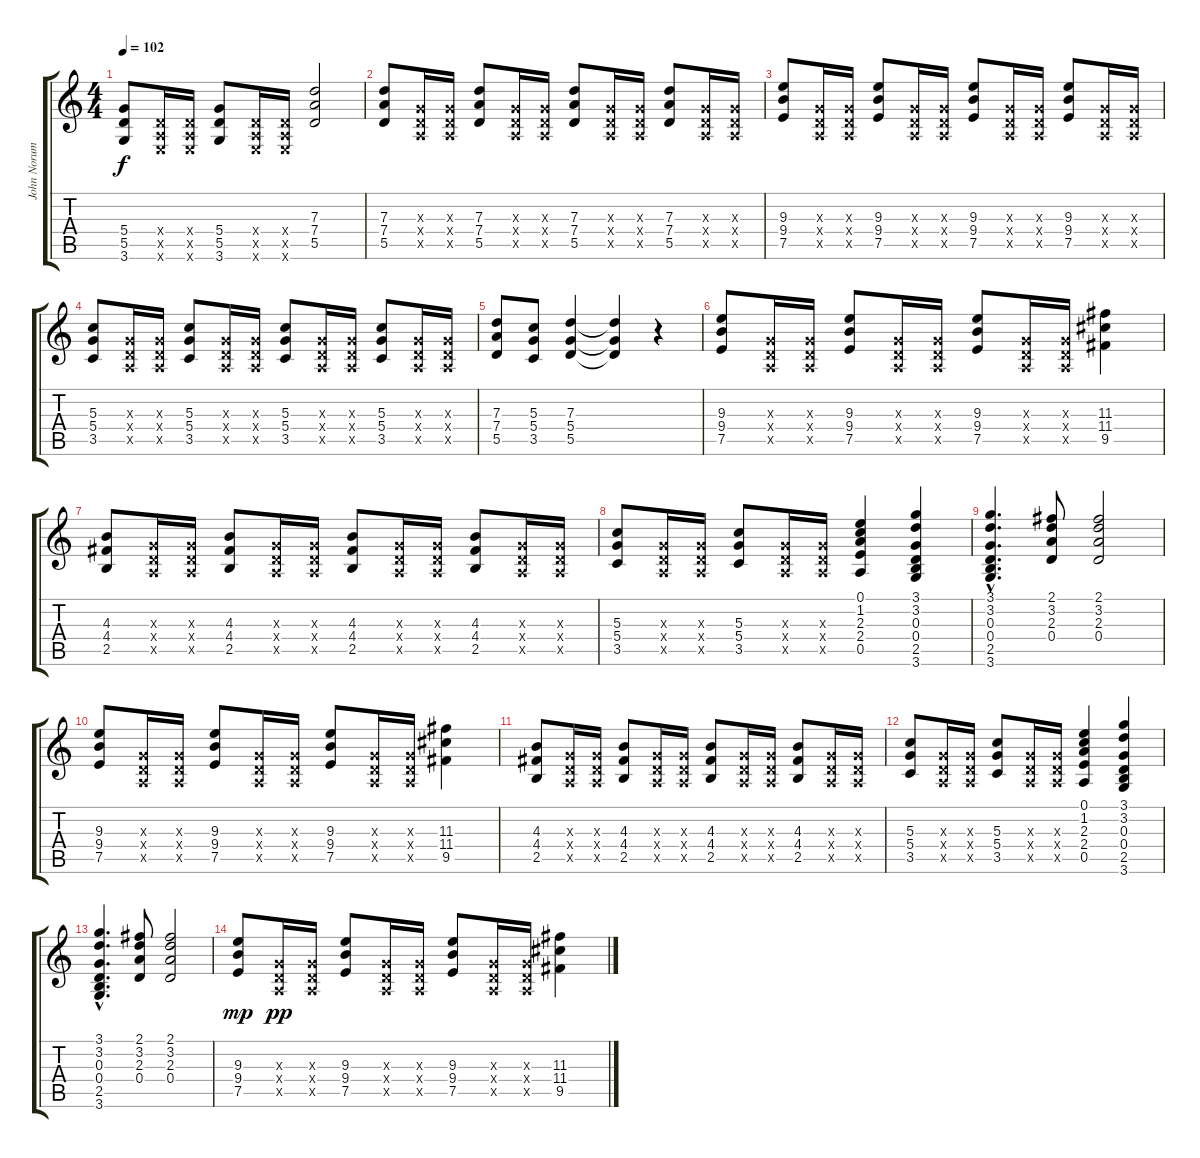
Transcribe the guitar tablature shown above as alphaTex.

\track ("John Norum" "John Norum") {instrument overdrivenguitar}
\staff {score tabs}
\tuning (E4 B3 G3 D3 A2 E2) {hide}
\ts (4 4)
\tempo 102
\clef g2
\ks c
(5.4 5.5 3.6).8{dy f} (0.4{x} 0.5{x} 0.6{x}).16 (0.4{x} 0.5{x} 0.6{x}).16 (5.4 5.5 3.6).8 (0.4{x} 0.5{x} 0.6{x}).16 (0.4{x} 0.5{x} 0.6{x}).16 (7.3 7.4 5.5).2 |
(7.3 7.4 5.5).8 (0.3{x} 0.4{x} 0.5{x}).16 (0.3{x} 0.4{x} 0.5{x}).16 (7.3 7.4 5.5).8 (0.3{x} 0.4{x} 0.5{x}).16 (0.3{x} 0.4{x} 0.5{x}).16 (7.3 7.4 5.5).8 (0.3{x} 0.4{x} 0.5{x}).16 (0.3{x} 0.4{x} 0.5{x}).16 (7.3 7.4 5.5).8 (0.3{x} 0.4{x} 0.5{x}).16 (0.3{x} 0.4{x} 0.5{x}).16 |
(9.3 9.4 7.5).8 (0.3{x} 0.4{x} 0.5{x}).16 (0.3{x} 0.4{x} 0.5{x}).16 (9.3 9.4 7.5).8 (0.3{x} 0.4{x} 0.5{x}).16 (0.3{x} 0.4{x} 0.5{x}).16 (9.3 9.4 7.5).8 (0.3{x} 0.4{x} 0.5{x}).16 (0.3{x} 0.4{x} 0.5{x}).16 (9.3 9.4 7.5).8 (0.3{x} 0.4{x} 0.5{x}).16 (0.3{x} 0.4{x} 0.5{x}).16 |
(5.3 5.4 3.5).8 (0.3{x} 0.4{x} 0.5{x}).16 (0.3{x} 0.4{x} 0.5{x}).16 (5.3 5.4 3.5).8 (0.3{x} 0.4{x} 0.5{x}).16 (0.3{x} 0.4{x} 0.5{x}).16 (5.3 5.4 3.5).8 (0.3{x} 0.4{x} 0.5{x}).16 (0.3{x} 0.4{x} 0.5{x}).16 (5.3 5.4 3.5).8 (0.3{x} 0.4{x} 0.5{x}).16 (0.3{x} 0.4{x} 0.5{x}).16 |
(7.3 7.4 5.5).8 (5.3 5.4 3.5).8 (7.3 5.4 5.5).4 (7.3{t} 5.4{t} 5.5{t}).4 r.4 |
(9.3 9.4 7.5).8 (0.3{x} 0.4{x} 0.5{x}).16 (0.3{x} 0.4{x} 0.5{x}).16 (9.3 9.4 7.5).8 (0.3{x} 0.4{x} 0.5{x}).16 (0.3{x} 0.4{x} 0.5{x}).16 (9.3 9.4 7.5).8 (0.3{x} 0.4{x} 0.5{x}).16 (0.3{x} 0.4{x} 0.5{x}).16 (11.3 11.4 9.5).4 |
(4.3 4.4 2.5).8 (0.3{x} 0.4{x} 0.5{x}).16 (0.3{x} 0.4{x} 0.5{x}).16 (4.3 4.4 2.5).8 (0.3{x} 0.4{x} 0.5{x}).16 (0.3{x} 0.4{x} 0.5{x}).16 (4.3 4.4 2.5).8 (0.3{x} 0.4{x} 0.5{x}).16 (0.3{x} 0.4{x} 0.5{x}).16 (4.3 4.4 2.5).8 (0.3{x} 0.4{x} 0.5{x}).16 (0.3{x} 0.4{x} 0.5{x}).16 |
(5.3 5.4 3.5).8 (0.3{x} 0.4{x} 0.5{x}).16 (0.3{x} 0.4{x} 0.5{x}).16 (5.3 5.4 3.5).8 (0.3{x} 0.4{x} 0.5{x}).16 (0.3{x} 0.4{x} 0.5{x}).16 (0.1 1.2 2.3 2.4 0.5).4 (3.1 3.2 0.3 0.4 2.5 3.6).4 |
(3.1{hac} 3.2{hac} 0.3{hac} 0.4{hac} 2.5{hac} 3.6{hac}).4{d} (2.1 3.2 2.3 0.4).8 (2.1 3.2 2.3 0.4).2 |
(9.3 9.4 7.5).8 (0.3{x} 0.4{x} 0.5{x}).16 (0.3{x} 0.4{x} 0.5{x}).16 (9.3 9.4 7.5).8 (0.3{x} 0.4{x} 0.5{x}).16 (0.3{x} 0.4{x} 0.5{x}).16 (9.3 9.4 7.5).8 (0.3{x} 0.4{x} 0.5{x}).16 (0.3{x} 0.4{x} 0.5{x}).16 (11.3 11.4 9.5).4 |
(4.3 4.4 2.5).8 (0.3{x} 0.4{x} 0.5{x}).16 (0.3{x} 0.4{x} 0.5{x}).16 (4.3 4.4 2.5).8 (0.3{x} 0.4{x} 0.5{x}).16 (0.3{x} 0.4{x} 0.5{x}).16 (4.3 4.4 2.5).8 (0.3{x} 0.4{x} 0.5{x}).16 (0.3{x} 0.4{x} 0.5{x}).16 (4.3 4.4 2.5).8 (0.3{x} 0.4{x} 0.5{x}).16 (0.3{x} 0.4{x} 0.5{x}).16 |
(5.3 5.4 3.5).8 (0.3{x} 0.4{x} 0.5{x}).16 (0.3{x} 0.4{x} 0.5{x}).16 (5.3 5.4 3.5).8 (0.3{x} 0.4{x} 0.5{x}).16 (0.3{x} 0.4{x} 0.5{x}).16 (0.1 1.2 2.3 2.4 0.5).4 (3.1 3.2 0.3 0.4 2.5 3.6).4 |
(3.1{hac} 3.2{hac} 0.3{hac} 0.4{hac} 2.5{hac} 3.6{hac}).4{d} (2.1 3.2 2.3 0.4).8 (2.1 3.2 2.3 0.4).2 |
(9.3 9.4 7.5).8{dy mp} (0.3{x} 0.4{x} 0.5{x}).16{dy pp} (0.3{x} 0.4{x} 0.5{x}).16 (9.3 9.4 7.5).8 (0.3{x} 0.4{x} 0.5{x}).16 (0.3{x} 0.4{x} 0.5{x}).16 (9.3 9.4 7.5).8 (0.3{x} 0.4{x} 0.5{x}).16 (0.3{x} 0.4{x} 0.5{x}).16 (11.3 11.4 9.5).4
